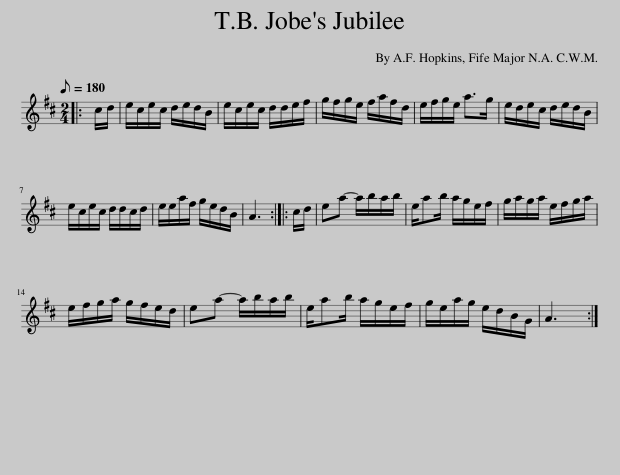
X:1
L:1/8
Q:1/8=180
M:2/4
I:linebreak $
K:none
V:1 treble transpose="8 "
V:1
[K:D]|: c/d/ | e/c/e/c/ d/e/d/B/ | e/c/e/c/ d/d/e/f/ | g/f/g/e/ f/a/f/d/ | e/f/g/e/ a>g | %5
 e/d/e/c/ d/e/d/B/ |$ e/c/e/c/ d/d/c/d/ | e/e/a/f/ g/e/d/B/ | A3 :: c/d/ | %10
 ea- a/b/a/b/ | e/ab/ a/g/e/f/ | g/a/g/a/ e/f/g/a/ |$ e/f/g/a/ g/f/e/d/ | ea- a/b/a/b/ | %15
 e/ab/ a/g/e/f/ | g/e/a/g/ e/d/B/G/ | A3 :| %18
